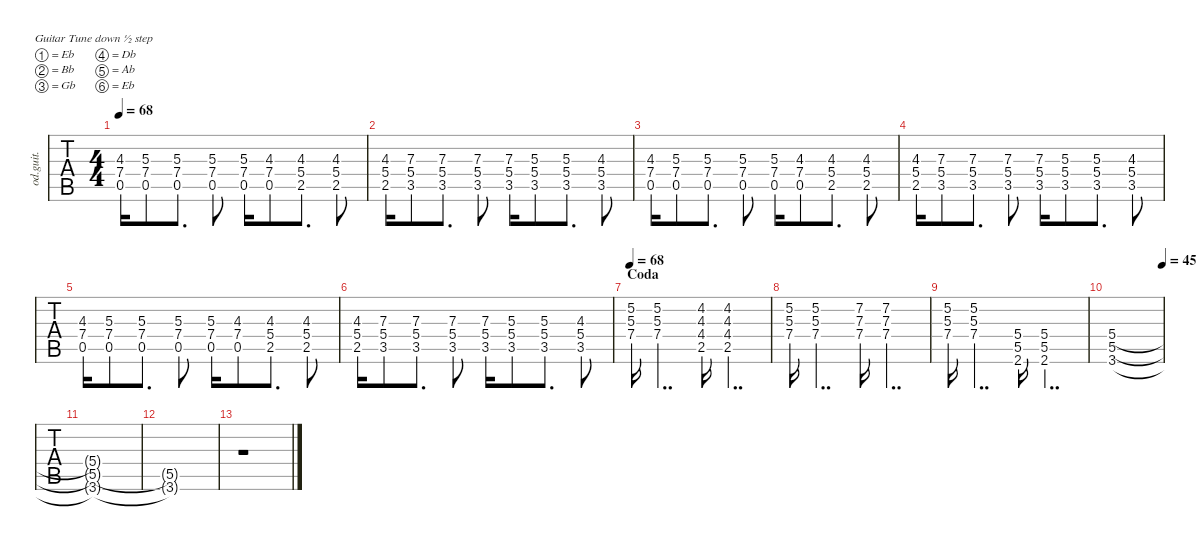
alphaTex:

\defaultSystemsLayout 4
\hideDynamics
\bracketExtendMode nobrackets
\otherSystemsTrackNameOrientation horizontal
\track ("Rhythm Guitar (Kirk)" "od.guit.") {defaultSystemsLayout 4 instrument overdrivenguitar}
\staff {tabs}
\tuning (Eb4 Bb3 Gb3 Db3 Ab2 Eb2)
\ts (4 4)
\tempo 68
\clef g2
\ks c
(0.5{acc #} 7.4{acc #} 4.3{acc #}).16{dy mf} (5.3{st} 7.4{st acc #} 0.5{st acc #}).8 (0.5{acc #} 7.4{acc #} 5.3).8{d} (0.5{st acc #} 7.4{st acc #} 5.3{st}).8 (0.5{acc #} 7.4{acc #} 5.3).16 (0.5{st acc #} 7.4{st acc #} 4.3{st acc #}).8 (2.5{acc #} 5.4{acc #} 4.3{acc #}).8{d} (2.5{st acc #} 5.4{st acc #} 4.3{st acc #}).8 |
(2.5{acc #} 4.3{acc #} 5.4{acc #}).16 (3.5{st} 7.3{st acc #} 5.4{st acc #}).8 (3.5 7.3{acc #} 5.4{acc #}).8{d} (3.5{st} 7.3{st acc #} 5.4{st acc #}).8 (3.5 7.3{acc #} 5.4{acc #}).16 (3.5{st} 5.3{st} 5.4{st acc #}).8 (5.3 5.4{acc #} 3.5).8{d} (4.3{st acc #} 5.4{st acc #} 3.5{st}).8 |
(0.5{acc #} 7.4{acc #} 4.3{acc #}).16 (5.3{st} 7.4{st acc #} 0.5{st acc #}).8 (0.5{acc #} 7.4{acc #} 5.3).8{d} (0.5{st acc #} 7.4{st acc #} 5.3{st}).8 (0.5{acc #} 7.4{acc #} 5.3).16 (0.5{st acc #} 7.4{st acc #} 4.3{st acc #}).8 (2.5{acc #} 5.4{acc #} 4.3{acc #}).8{d} (2.5{st acc #} 5.4{st acc #} 4.3{st acc #}).8 |
(2.5{acc #} 4.3{acc #} 5.4{acc #}).16 (3.5{st} 7.3{st acc #} 5.4{st acc #}).8 (3.5 7.3{acc #} 5.4{acc #}).8{d} (3.5{st} 7.3{st acc #} 5.4{st acc #}).8 (3.5 7.3{acc #} 5.4{acc #}).16 (3.5{st} 5.3{st} 5.4{st acc #}).8 (5.3 5.4{acc #} 3.5).8{d} (4.3{st acc #} 5.4{st acc #} 3.5{st}).8 |
(0.5{acc #} 7.4{acc #} 4.3{acc #}).16 (5.3{st} 7.4{st acc #} 0.5{st acc #}).8 (0.5{acc #} 7.4{acc #} 5.3).8{d} (0.5{st acc #} 7.4{st acc #} 5.3{st}).8 (0.5{acc #} 7.4{acc #} 5.3).16 (0.5{st acc #} 7.4{st acc #} 4.3{st acc #}).8 (2.5{acc #} 5.4{acc #} 4.3{acc #}).8{d} (2.5{st acc #} 5.4{st acc #} 4.3{st acc #}).8 |
(2.5{acc #} 4.3{acc #} 5.4{acc #}).16 (3.5{st} 7.3{st acc #} 5.4{st acc #}).8 (3.5 7.3{acc #} 5.4{acc #}).8{d} (3.5{st} 7.3{st acc #} 5.4{st acc #}).8 (3.5 7.3{acc #} 5.4{acc #}).16 (3.5{st} 5.3{st} 5.4{st acc #}).8 (5.3 5.4{acc #} 3.5).8{d} (4.3{st acc #} 5.4{st acc #} 3.5{st}).8 |
\section ("" "Coda")
\tempo 68
(7.4{acc #} 5.3 5.2{acc #}).16 (7.4{acc #} 5.3 5.2{acc #}).4{dd} (2.5{acc #} 4.4 4.2 4.3{acc #}).16 (2.5{acc #} 4.4 4.3{acc #} 4.2).4{dd} |
(7.4{acc #} 5.3 5.2{acc #}).16 (7.4{acc #} 5.3 5.2{acc #}).4{dd} (7.3{acc #} 7.2 7.4{acc #}).16 (7.3{acc #} 7.2 7.4{acc #}).4{dd} |
(7.4{acc #} 5.3 5.2{acc #}).16 (7.4{acc #} 5.3 5.2{acc #}).4{dd} (2.6 5.5{acc #} 5.4{acc #}).16 (2.6 5.5{acc #} 5.4{acc #}).4{dd} |
\tempo (45 1)
(3.6{acc #} 5.5{acc #} 5.4{acc #}).1 |
(5.4{t acc #} 5.5{t acc #} 3.6{t acc #}).1 |
(3.6{t acc #} 5.5{t acc #}).1 |
r.1
